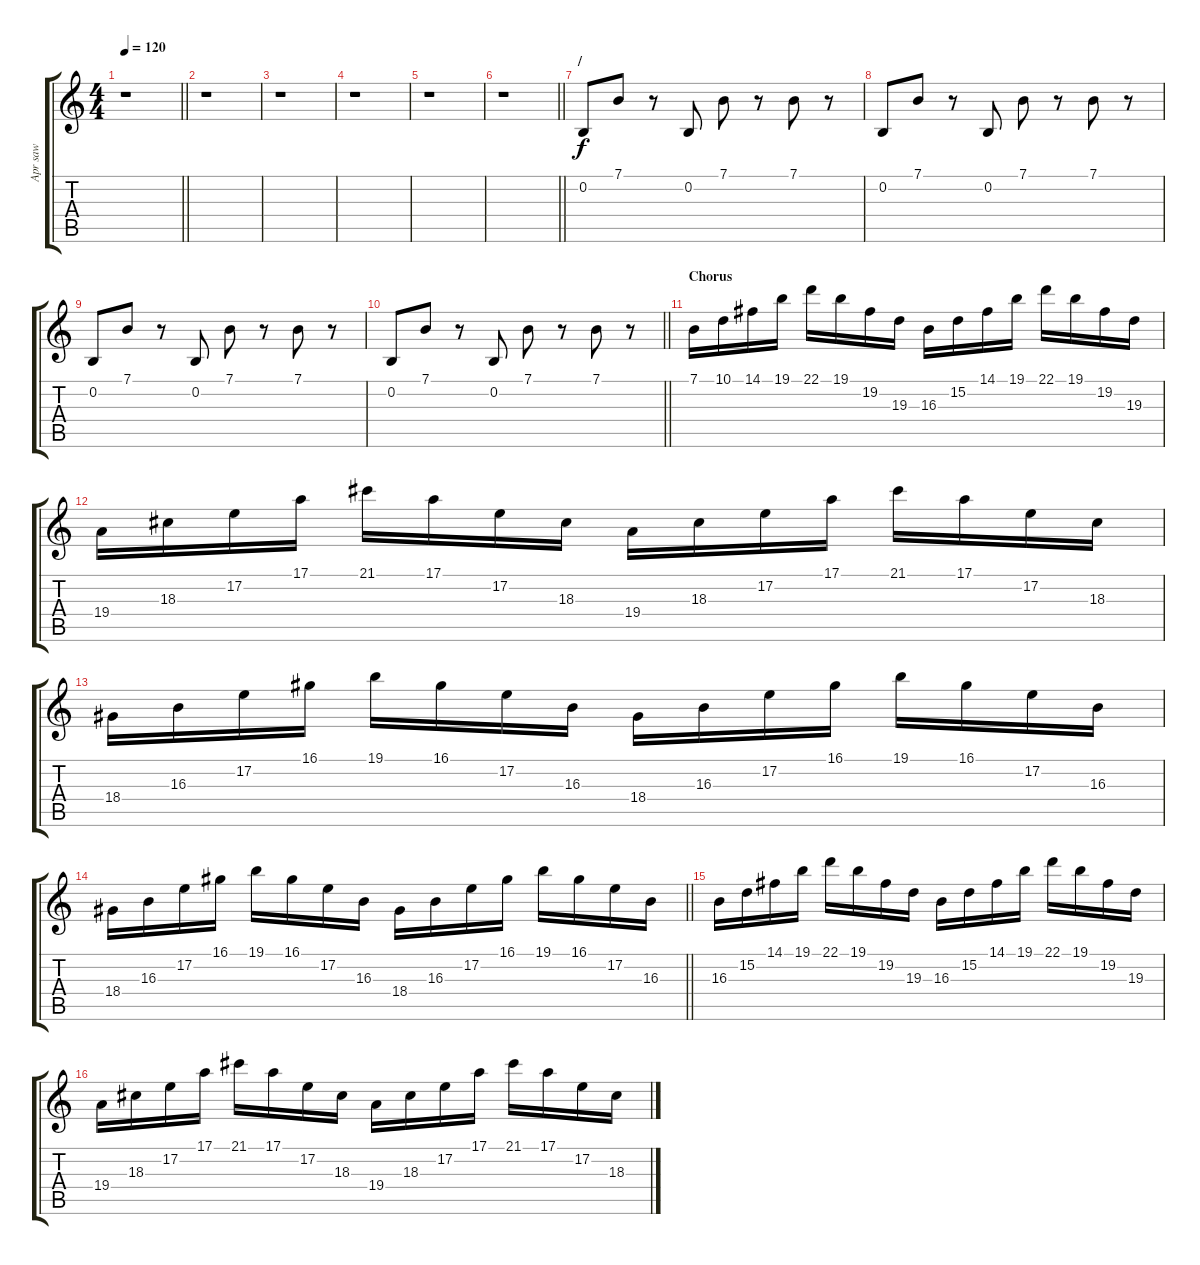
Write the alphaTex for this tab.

\track ("Apr saw" "Apr saw") {instrument lead2sawtooth}
\staff {score tabs}
\tuning (E4 B3 G3 D3 A2 E2) {hide}
\ts (4 4)
\tempo 120
\clef g2
\barLineRight lightlight
\ks c
r.1{dy f} |
r.1 |
r.1 |
r.1 |
r.1 |
\barLineRight lightlight
r.1 |
\section ("" "/")
0.2.8 7.1.8 r.8 0.2.8 7.1.8 r.8 7.1.8 r.8 |
0.2.8 7.1.8 r.8 0.2.8 7.1.8 r.8 7.1.8 r.8 |
0.2.8 7.1.8 r.8 0.2.8 7.1.8 r.8 7.1.8 r.8 |
\barLineRight lightlight
0.2.8 7.1.8 r.8 0.2.8 7.1.8 r.8 7.1.8 r.8 |
\section ("" "Chorus")
7.1.16 10.1.16 14.1.16 19.1.16 22.1.16 19.1.16 19.2.16 19.3.16 16.3.16 15.2.16 14.1.16 19.1.16 22.1.16 19.1.16 19.2.16 19.3.16 |
19.4.16 18.3.16 17.2.16 17.1.16 21.1.16 17.1.16 17.2.16 18.3.16 19.4.16 18.3.16 17.2.16 17.1.16 21.1.16 17.1.16 17.2.16 18.3.16 |
18.4.16 16.3.16 17.2.16 16.1.16 19.1.16 16.1.16 17.2.16 16.3.16 18.4.16 16.3.16 17.2.16 16.1.16 19.1.16 16.1.16 17.2.16 16.3.16 |
\barLineRight lightlight
18.4.16 16.3.16 17.2.16 16.1.16 19.1.16 16.1.16 17.2.16 16.3.16 18.4.16 16.3.16 17.2.16 16.1.16 19.1.16 16.1.16 17.2.16 16.3.16 |
16.3.16 15.2.16 14.1.16 19.1.16 22.1.16 19.1.16 19.2.16 19.3.16 16.3.16 15.2.16 14.1.16 19.1.16 22.1.16 19.1.16 19.2.16 19.3.16 |
19.4.16 18.3.16 17.2.16 17.1.16 21.1.16 17.1.16 17.2.16 18.3.16 19.4.16 18.3.16 17.2.16 17.1.16 21.1.16 17.1.16 17.2.16 18.3.16
